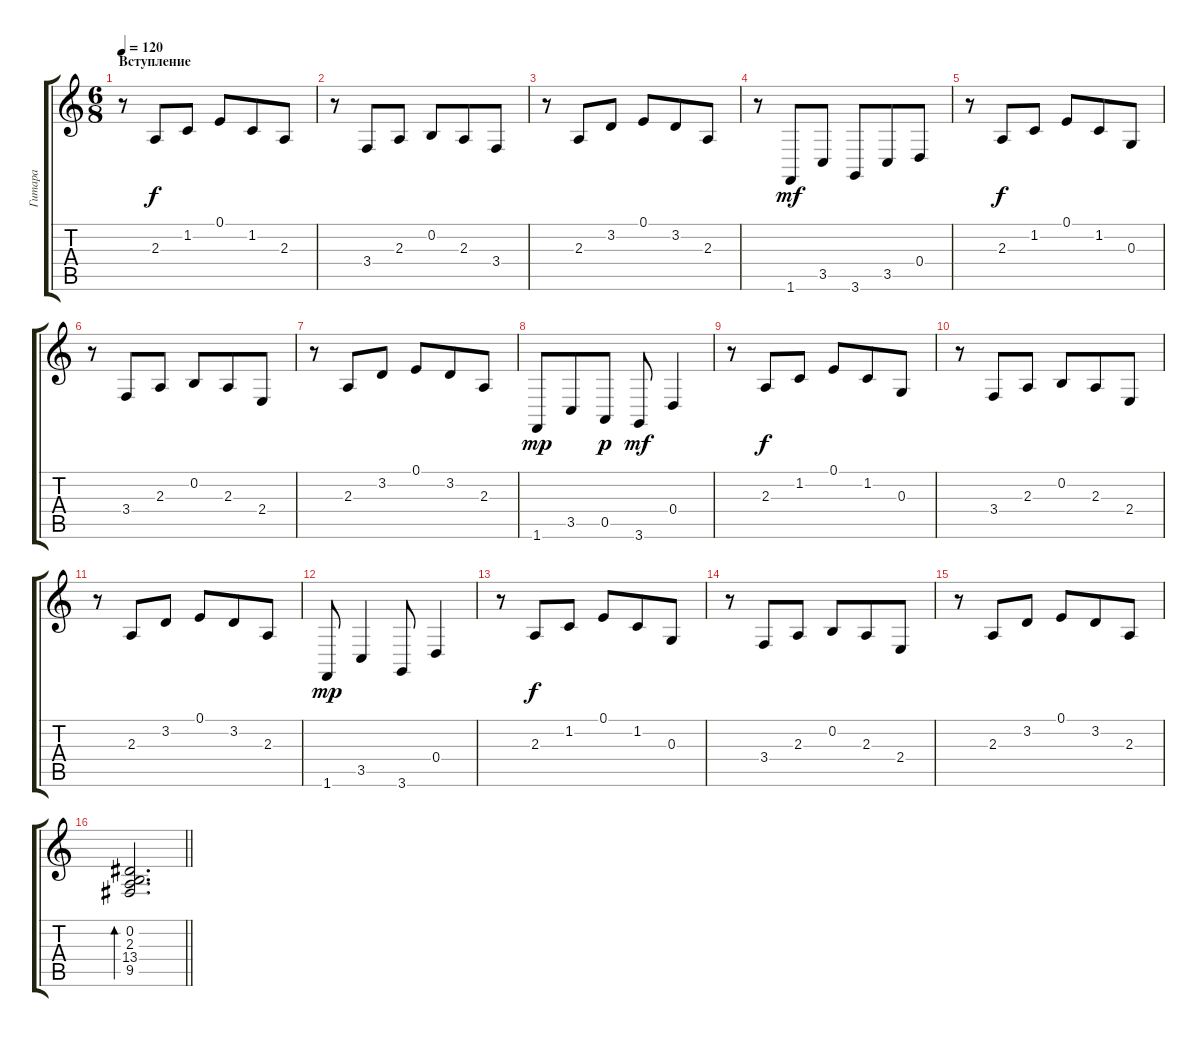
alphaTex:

\track ("Гитара" "Гитара") {instrument orchestralharp}
\staff {score tabs}
\tuning (E4 B3 G3 D3 A2 E2) {hide}
\ts (6 8)
\section ("" "Вступление")
\tempo 120
\clef g2
\ks c
r.8{dy f instrument orchestralharp} 2.3.8 1.2.8 0.1.8 1.2.8 2.3.8 |
r.8 3.4.8 2.3.8 0.2.8 2.3.8 3.4.8 |
r.8 2.3.8 3.2.8 0.1.8 3.2.8 2.3.8 |
r.8 1.6.8{dy mf} 3.5.8 3.6.8 3.5.8 0.4.8 |
r.8 2.3.8{dy f} 1.2.8 0.1.8 1.2.8 0.3.8 |
r.8 3.4.8 2.3.8 0.2.8 2.3.8 2.4.8 |
r.8 2.3.8 3.2.8 0.1.8 3.2.8 2.3.8 |
1.6.8{dy mp} 3.5.8 0.5.8{dy p} 3.6.8{dy mf} 0.4.4 |
r.8 2.3.8{dy f} 1.2.8 0.1.8 1.2.8 0.3.8 |
r.8 3.4.8 2.3.8 0.2.8 2.3.8 2.4.8 |
r.8 2.3.8 3.2.8 0.1.8 3.2.8 2.3.8 |
1.6.8{dy mp} 3.5.4 3.6.8 0.4.4 |
r.8 2.3.8{dy f} 1.2.8 0.1.8 1.2.8 0.3.8 |
r.8 3.4.8 2.3.8 0.2.8 2.3.8 2.4.8 |
r.8 2.3.8 3.2.8 0.1.8 3.2.8 2.3.8 |
\barLineRight lightlight
(0.2 2.3 13.4 9.5).2{d bd 240}
